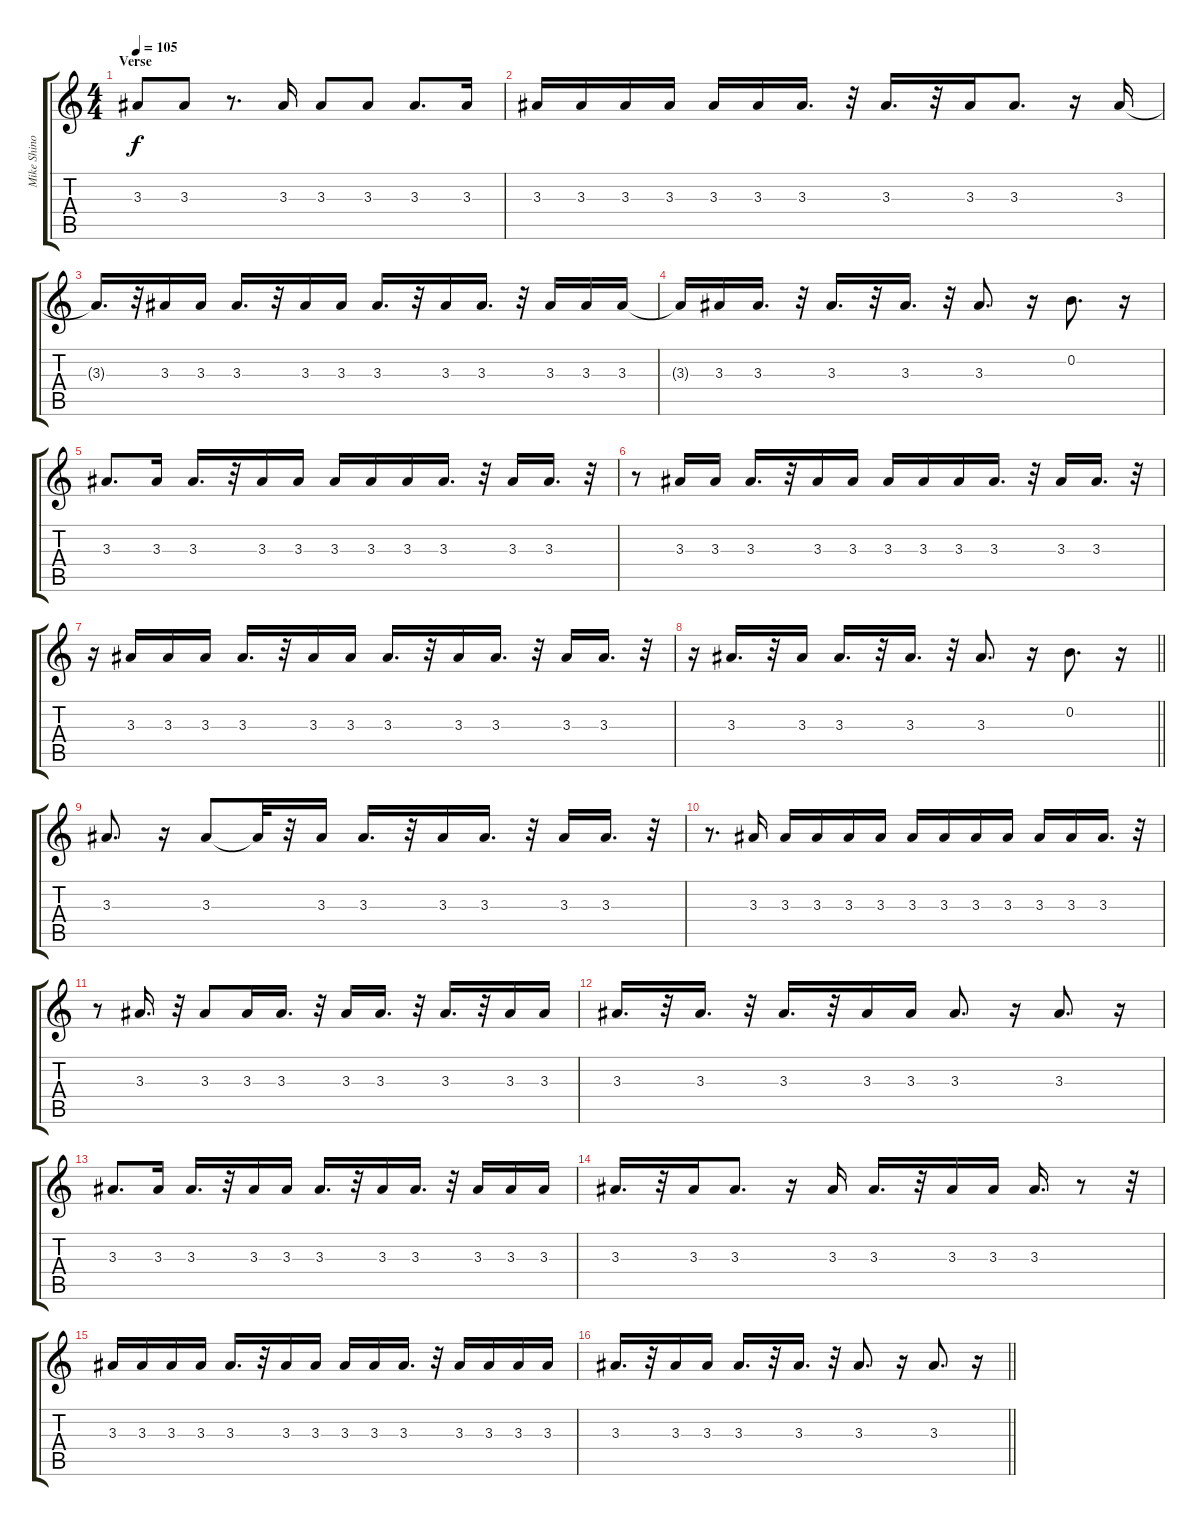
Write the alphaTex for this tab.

\track ("Mike Shinoda [Vocals]" "Mike Shino") {instrument electricguitarjazz}
\staff {score tabs}
\tuning (E4 B3 G3 D3 A2 E2) {hide}
\ts (4 4)
\section ("" "Verse")
\tempo 105
\clef g2
\ks c
3.3.8{dy f} 3.3.8 r.8{d} 3.3.16 3.3.8 3.3.8 3.3.8{d} 3.3.16 |
3.3.16 3.3.16 3.3.16 3.3.16 3.3.16 3.3.16 3.3.16{d} r.32 3.3.16{d} r.32 3.3.16 3.3.8{d} r.16 3.3.16 |
3.3{t}.16{d} r.32 3.3.16 3.3.16 3.3.16{d} r.32 3.3.16 3.3.16 3.3.16{d} r.32 3.3.16 3.3.16{d} r.32 3.3.16 3.3.16 3.3.16 |
3.3{t}.16 3.3.16 3.3.16{d} r.32 3.3.16{d} r.32 3.3.16{d} r.32 3.3.8{d} r.16 0.2.8{d} r.16 |
3.3.8{d} 3.3.16 3.3.16{d} r.32 3.3.16 3.3.16 3.3.16 3.3.16 3.3.16 3.3.16{d} r.32 3.3.16 3.3.16{d} r.32 |
r.8 3.3.16 3.3.16 3.3.16{d} r.32 3.3.16 3.3.16 3.3.16 3.3.16 3.3.16 3.3.16{d} r.32 3.3.16 3.3.16{d} r.32 |
r.16 3.3.16 3.3.16 3.3.16 3.3.16{d} r.32 3.3.16 3.3.16 3.3.16{d} r.32 3.3.16 3.3.16{d} r.32 3.3.16 3.3.16{d} r.32 |
\barLineRight lightlight
r.16 3.3.16{d} r.32 3.3.16 3.3.16{d} r.32 3.3.16{d} r.32 3.3.8{d} r.16 0.2.8{d} r.16 |
3.3.8{d} r.16 3.3.8 3.3{t}.32 r.32 3.3.16 3.3.16{d} r.32 3.3.16 3.3.16{d} r.32 3.3.16 3.3.16{d} r.32 |
r.8{d} 3.3.16 3.3.16 3.3.16 3.3.16 3.3.16 3.3.16 3.3.16 3.3.16 3.3.16 3.3.16 3.3.16 3.3.16{d} r.32 |
r.8 3.3.16{d} r.32 3.3.8 3.3.16 3.3.16{d} r.32 3.3.16 3.3.16{d} r.32 3.3.16{d} r.32 3.3.16 3.3.16 |
3.3.16{d} r.32 3.3.16{d} r.32 3.3.16{d} r.32 3.3.16 3.3.16 3.3.8{d} r.16 3.3.8{d} r.16 |
3.3.8{d} 3.3.16 3.3.16{d} r.32 3.3.16 3.3.16 3.3.16{d} r.32 3.3.16 3.3.16{d} r.32 3.3.16 3.3.16 3.3.16 |
3.3.16{d} r.32 3.3.16 3.3.8{d} r.16 3.3.16 3.3.16{d} r.32 3.3.16 3.3.16 3.3.16{d} r.8 r.32 |
3.3.16 3.3.16 3.3.16 3.3.16 3.3.16{d} r.32 3.3.16 3.3.16 3.3.16 3.3.16 3.3.16{d} r.32 3.3.16 3.3.16 3.3.16 3.3.16 |
\barLineRight lightlight
3.3.16{d} r.32 3.3.16 3.3.16 3.3.16{d} r.32 3.3.16{d} r.32 3.3.8{d} r.16 3.3.8{d} r.16
